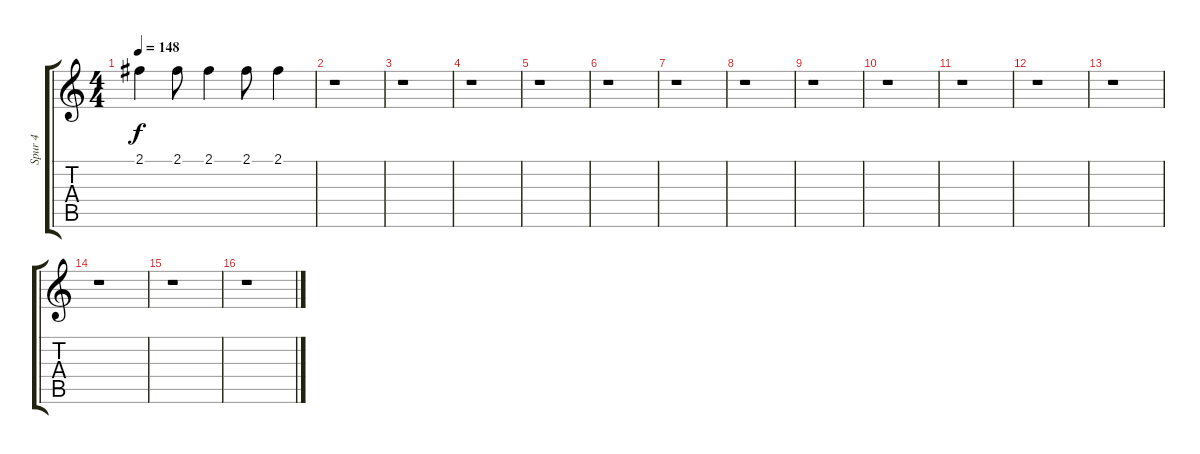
\track ("Spur 4" "Spur 4") {instrument overdrivenguitar}
\staff {score tabs}
\tuning (E4 B3 G3 D3 A2 E2) {hide}
\ts (4 4)
\tempo 148
\clef g2
\ks c
2.1.4{dy f} 2.1.8 2.1.4 2.1.8 2.1.4 |
r.1 |
r.1 |
r.1 |
r.1 |
r.1 |
r.1 |
r.1 |
r.1 |
r.1 |
r.1 |
r.1 |
r.1 |
r.1 |
r.1 |
r.1
